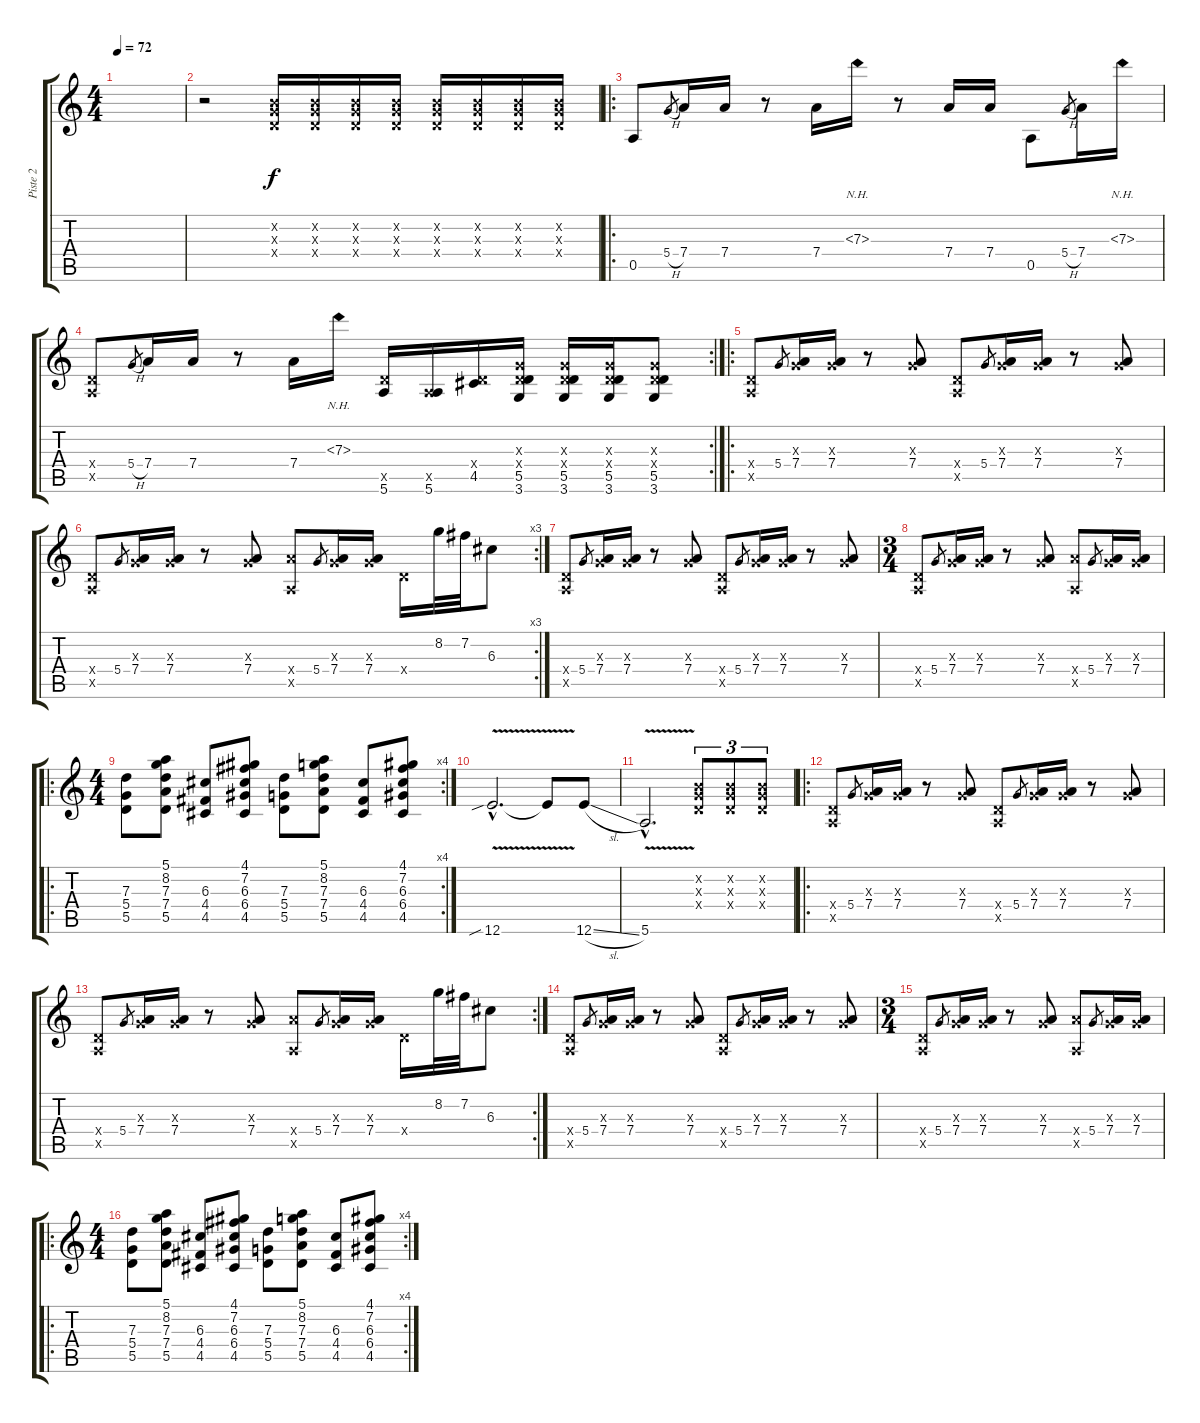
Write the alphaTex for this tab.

\track ("Piste 2" "Piste 2") {instrument overdrivenguitar}
\staff {score tabs}
\tuning (E4 B3 G3 D3 A2 E2) {hide}
\ts (4 4)
\tempo 72
\clef g2
\ks c
|
r.2 (0.2{x} 0.3{x} 0.4{x}).16 (0.2{x} 0.3{x} 0.4{x}).16 (0.2{x} 0.3{x} 0.4{x}).16 (0.2{x} 0.3{x} 0.4{x}).16 (0.2{x} 0.3{x} 0.4{x}).16 (0.2{x} 0.3{x} 0.4{x}).16 (0.2{x} 0.3{x} 0.4{x}).16 (0.2{x} 0.3{x} 0.4{x}).16 |
\ro
0.5.8 5.4{h}.8{gr} 7.4.16 7.4.16 r.8 7.4.16 7.3{nh}.16 r.8 7.4.16 7.4.16 0.5.8 5.4{h}.8{gr} 7.4.16 7.3{nh}.16 |
\rc 2
(0.4{x} 0.5{x}).8 5.4{h}.8{gr} 7.4.16 7.4.16 r.8 7.4.16 7.3{nh}.16 (5.5{x} 5.6).16 (0.5{x} 5.6).16 (0.4{x} 4.5).16 (0.3{x} 0.4{x} 5.5 3.6).16 (0.3{x} 0.4{x} 5.5 3.6).16 (0.3{x} 0.4{x} 5.5 3.6).16 (0.3{x} 0.4{x} 5.5 3.6).8 |
\ro
(0.4{x} 0.5{x}).8{volume 5} 5.4.8{gr} (0.3{x} 7.4).16 (0.3{x} 7.4).16 r.8 (0.3{x} 7.4).8 (0.4{x} 0.5{x}).8 5.4.8{gr} (0.3{x} 7.4).16 (0.3{x} 7.4).16 r.8 (0.3{x} 7.4).8 |
\rc 3
(0.4{x} 0.5{x}).8 5.4.8{gr} (0.3{x} 7.4).16 (0.3{x} 7.4).16 r.8 (0.3{x} 7.4).8 (7.4{x} 0.5{x}).8 5.4.8{gr} (0.3{x} 7.4).16 (0.3{x} 7.4).16 0.4{x}.16 8.2.32 7.2.32 6.3.8 |
(0.4{x} 0.5{x}).8 5.4.8{gr} (0.3{x} 7.4).16 (0.3{x} 7.4).16 r.8 (0.3{x} 7.4).8 (0.4{x} 0.5{x}).8 5.4.8{gr} (0.3{x} 7.4).16 (0.3{x} 7.4).16 r.8 (0.3{x} 7.4).8 |
\ts (3 4)
(0.4{x} 0.5{x}).8 5.4.8{gr} (0.3{x} 7.4).16 (0.3{x} 7.4).16 r.8 (0.3{x} 7.4).8 (7.4{x} 0.5{x}).8 5.4.8{gr} (0.3{x} 7.4).16 (0.3{x} 7.4).16 |
\ro
\rc 4
\ts (4 4)
(7.3 5.4 5.5).8{volume 12} (5.1 8.2 7.3 7.4 5.5).8 (6.3 4.4 4.5).8 (4.1 7.2 6.3 6.4 4.5).8 (7.3 5.4 5.5).8 (5.1 8.2 7.3 7.4 5.5).8 (6.3 4.4 4.5).8 (4.1 7.2 6.3 6.4 4.5).8 |
12.6{v sib hac}.2{d} 12.6{t}.8 12.6{sl}.8 |
5.6{v hac}.2{d} (0.2{x} 0.3{x} 0.4{x}).8{tu (3 2)} (0.2{x} 0.3{x} 0.4{x}).8{tu (3 2)} (0.2{x} 0.3{x} 0.4{x}).8{tu (3 2)} |
\ro
(0.4{x} 0.5{x}).8{volume 5} 5.4.8{gr} (0.3{x} 7.4).16 (0.3{x} 7.4).16 r.8 (0.3{x} 7.4).8 (0.4{x} 0.5{x}).8 5.4.8{gr} (0.3{x} 7.4).16 (0.3{x} 7.4).16 r.8 (0.3{x} 7.4).8 |
\rc 2
(0.4{x} 0.5{x}).8 5.4.8{gr} (0.3{x} 7.4).16 (0.3{x} 7.4).16 r.8 (0.3{x} 7.4).8 (7.4{x} 0.5{x}).8 5.4.8{gr} (0.3{x} 7.4).16 (0.3{x} 7.4).16 0.4{x}.16 8.2.32 7.2.32 6.3.8 |
(0.4{x} 0.5{x}).8 5.4.8{gr} (0.3{x} 7.4).16 (0.3{x} 7.4).16 r.8 (0.3{x} 7.4).8 (0.4{x} 0.5{x}).8 5.4.8{gr} (0.3{x} 7.4).16 (0.3{x} 7.4).16 r.8 (0.3{x} 7.4).8 |
\ts (3 4)
(0.4{x} 0.5{x}).8 5.4.8{gr} (0.3{x} 7.4).16 (0.3{x} 7.4).16 r.8 (0.3{x} 7.4).8 (7.4{x} 0.5{x}).8 5.4.8{gr} (0.3{x} 7.4).16 (0.3{x} 7.4).16 |
\ro
\rc 4
\ts (4 4)
(7.3 5.4 5.5).8{volume 12} (5.1 8.2 7.3 7.4 5.5).8 (6.3 4.4 4.5).8 (4.1 7.2 6.3 6.4 4.5).8 (7.3 5.4 5.5).8 (5.1 8.2 7.3 7.4 5.5).8 (6.3 4.4 4.5).8 (4.1 7.2 6.3 6.4 4.5).8
